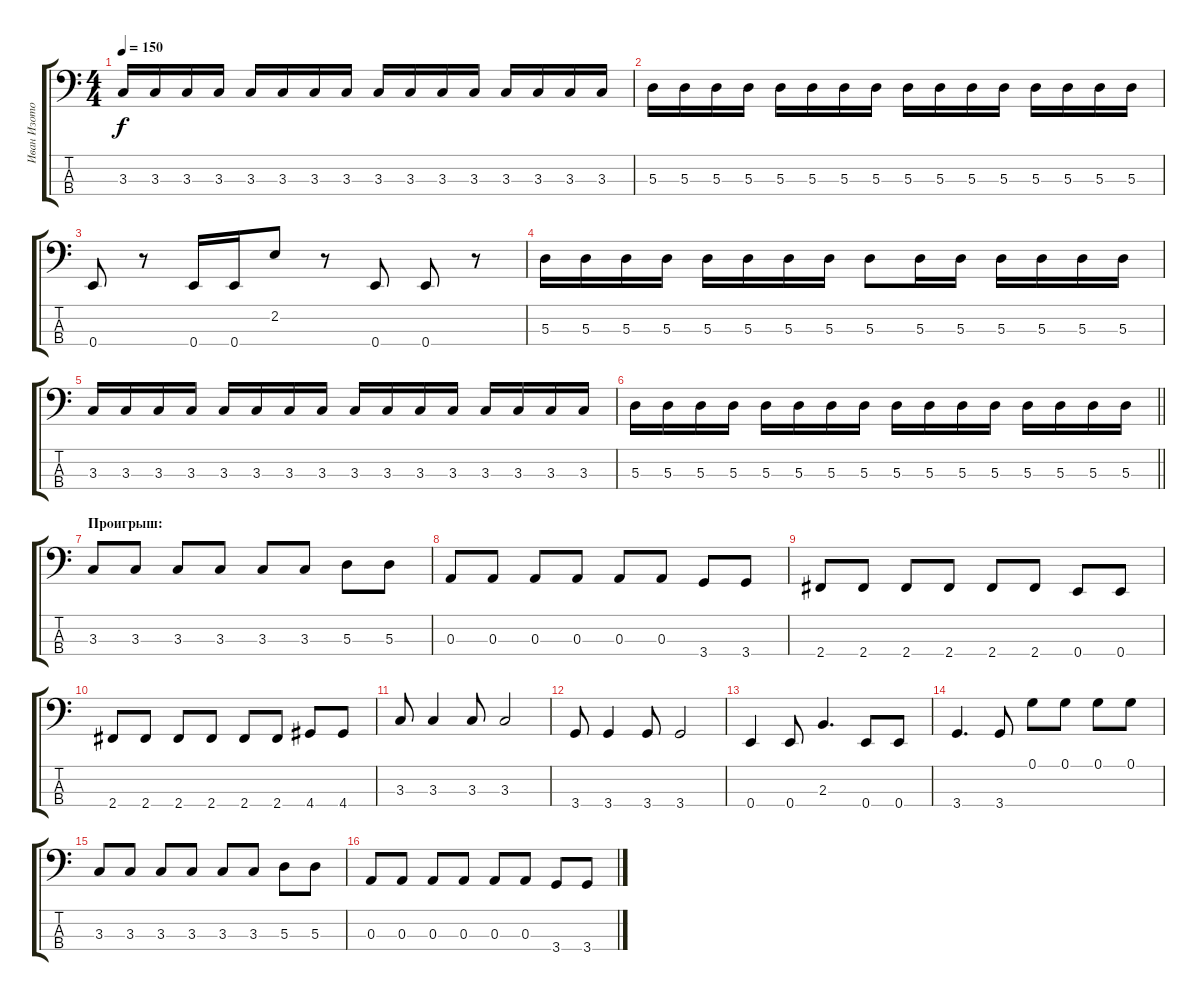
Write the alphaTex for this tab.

\track ("Иван Изотов" "Иван Изото") {instrument electricbasspick}
\staff {score tabs}
\tuning (G2 D2 A1 E1) {hide}
\ts (4 4)
\tempo 150
\clef f4
\ks c
3.3.16{dy f} 3.3.16 3.3.16 3.3.16 3.3.16 3.3.16 3.3.16 3.3.16 3.3.16 3.3.16 3.3.16 3.3.16 3.3.16 3.3.16 3.3.16 3.3.16 |
5.3.16 5.3.16 5.3.16 5.3.16 5.3.16 5.3.16 5.3.16 5.3.16 5.3.16 5.3.16 5.3.16 5.3.16 5.3.16 5.3.16 5.3.16 5.3.16 |
0.4.8{instrument slapbass1} r.8 0.4.16 0.4.16 2.2.8 r.8 0.4.8 0.4.8 r.8 |
5.3.16{instrument electricbasspick} 5.3.16 5.3.16 5.3.16 5.3.16 5.3.16 5.3.16 5.3.16 5.3.8 5.3.16 5.3.16 5.3.16 5.3.16 5.3.16 5.3.16 |
3.3.16 3.3.16 3.3.16 3.3.16 3.3.16 3.3.16 3.3.16 3.3.16 3.3.16 3.3.16 3.3.16 3.3.16 3.3.16 3.3.16 3.3.16 3.3.16 |
\barLineRight lightlight
5.3.16 5.3.16 5.3.16 5.3.16 5.3.16 5.3.16 5.3.16 5.3.16 5.3.16 5.3.16 5.3.16 5.3.16 5.3.16 5.3.16 5.3.16 5.3.16 |
\section ("" "Проигрыш:")
3.3.8 3.3.8 3.3.8 3.3.8 3.3.8 3.3.8 5.3.8 5.3.8 |
0.3.8 0.3.8 0.3.8 0.3.8 0.3.8 0.3.8 3.4.8 3.4.8 |
2.4.8 2.4.8 2.4.8 2.4.8 2.4.8 2.4.8 0.4.8 0.4.8 |
2.4.8 2.4.8 2.4.8 2.4.8 2.4.8 2.4.8 4.4.8 4.4.8 |
3.3.8 3.3.4 3.3.8 3.3.2 |
3.4.8 3.4.4 3.4.8 3.4.2 |
0.4.4 0.4.8 2.3.4{d} 0.4.8 0.4.8 |
3.4.4{d} 3.4.8 0.1.8 0.1.8 0.1.8 0.1.8 |
3.3.8 3.3.8 3.3.8 3.3.8 3.3.8 3.3.8 5.3.8 5.3.8 |
0.3.8 0.3.8 0.3.8 0.3.8 0.3.8 0.3.8 3.4.8 3.4.8
